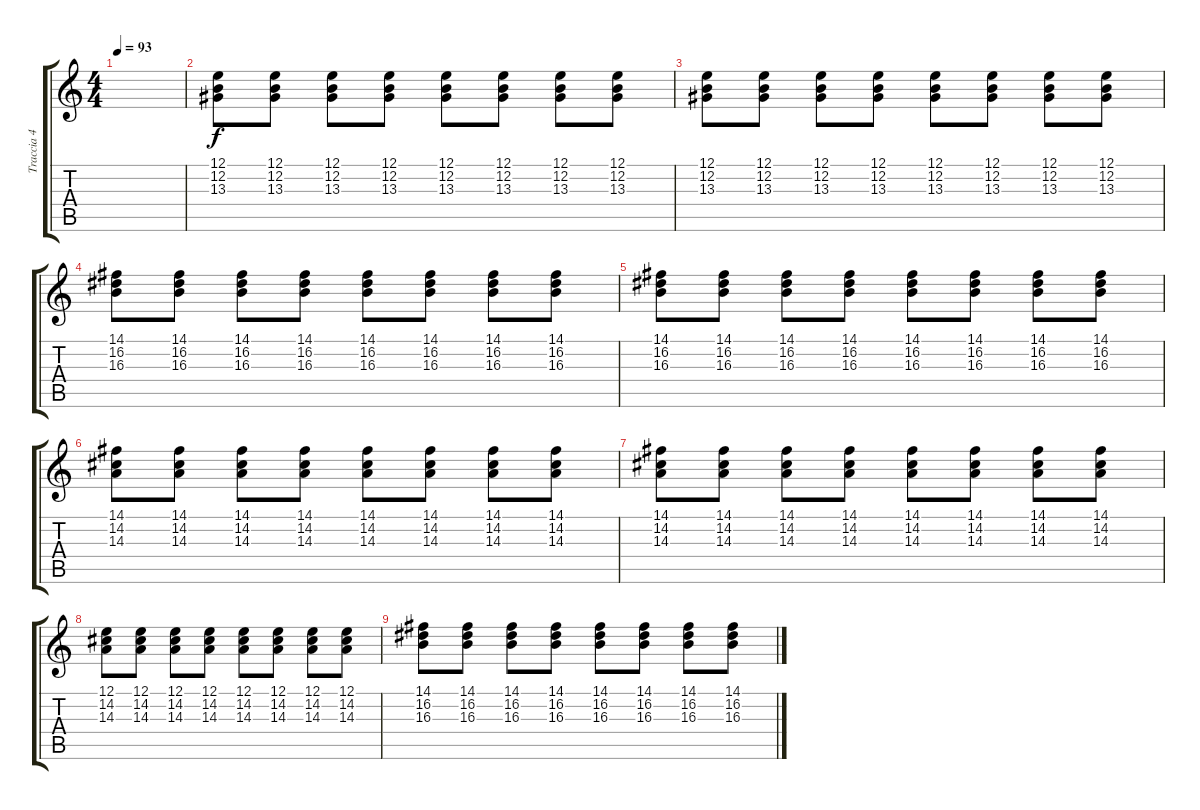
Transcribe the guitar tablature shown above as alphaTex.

\track ("Traccia 4" "Traccia 4") {instrument brightacousticpiano}
\staff {score tabs}
\tuning (E4 B3 G3 D3 A2 E2) {hide}
\ts (4 4)
\tempo 93
\clef g2
\ks c
|
(12.1 12.2 13.3).8 (12.1 12.2 13.3).8 (12.1 12.2 13.3).8 (12.1 12.2 13.3).8 (12.1 12.2 13.3).8 (12.1 12.2 13.3).8 (12.1 12.2 13.3).8 (12.1 12.2 13.3).8 |
(12.1 12.2 13.3).8 (12.1 12.2 13.3).8 (12.1 12.2 13.3).8 (12.1 12.2 13.3).8 (12.1 12.2 13.3).8 (12.1 12.2 13.3).8 (12.1 12.2 13.3).8 (12.1 12.2 13.3).8 |
(14.1 16.2 16.3).8 (14.1 16.2 16.3).8 (14.1 16.2 16.3).8 (14.1 16.2 16.3).8 (14.1 16.2 16.3).8 (14.1 16.2 16.3).8 (14.1 16.2 16.3).8 (14.1 16.2 16.3).8 |
(14.1 16.2 16.3).8 (14.1 16.2 16.3).8 (14.1 16.2 16.3).8 (14.1 16.2 16.3).8 (14.1 16.2 16.3).8 (14.1 16.2 16.3).8 (14.1 16.2 16.3).8 (14.1 16.2 16.3).8 |
(14.1 14.2 14.3).8 (14.1 14.2 14.3).8 (14.1 14.2 14.3).8 (14.1 14.2 14.3).8 (14.1 14.2 14.3).8 (14.1 14.2 14.3).8 (14.1 14.2 14.3).8 (14.1 14.2 14.3).8 |
(14.1 14.2 14.3).8 (14.1 14.2 14.3).8 (14.1 14.2 14.3).8 (14.1 14.2 14.3).8 (14.1 14.2 14.3).8 (14.1 14.2 14.3).8 (14.1 14.2 14.3).8 (14.1 14.2 14.3).8 |
(12.1 14.2 14.3).8 (12.1 14.2 14.3).8 (12.1 14.2 14.3).8 (12.1 14.2 14.3).8 (12.1 14.2 14.3).8 (12.1 14.2 14.3).8 (12.1 14.2 14.3).8 (12.1 14.2 14.3).8 |
(14.1 16.2 16.3).8 (14.1 16.2 16.3).8 (14.1 16.2 16.3).8 (14.1 16.2 16.3).8 (14.1 16.2 16.3).8 (14.1 16.2 16.3).8 (14.1 16.2 16.3).8 (14.1 16.2 16.3).8
